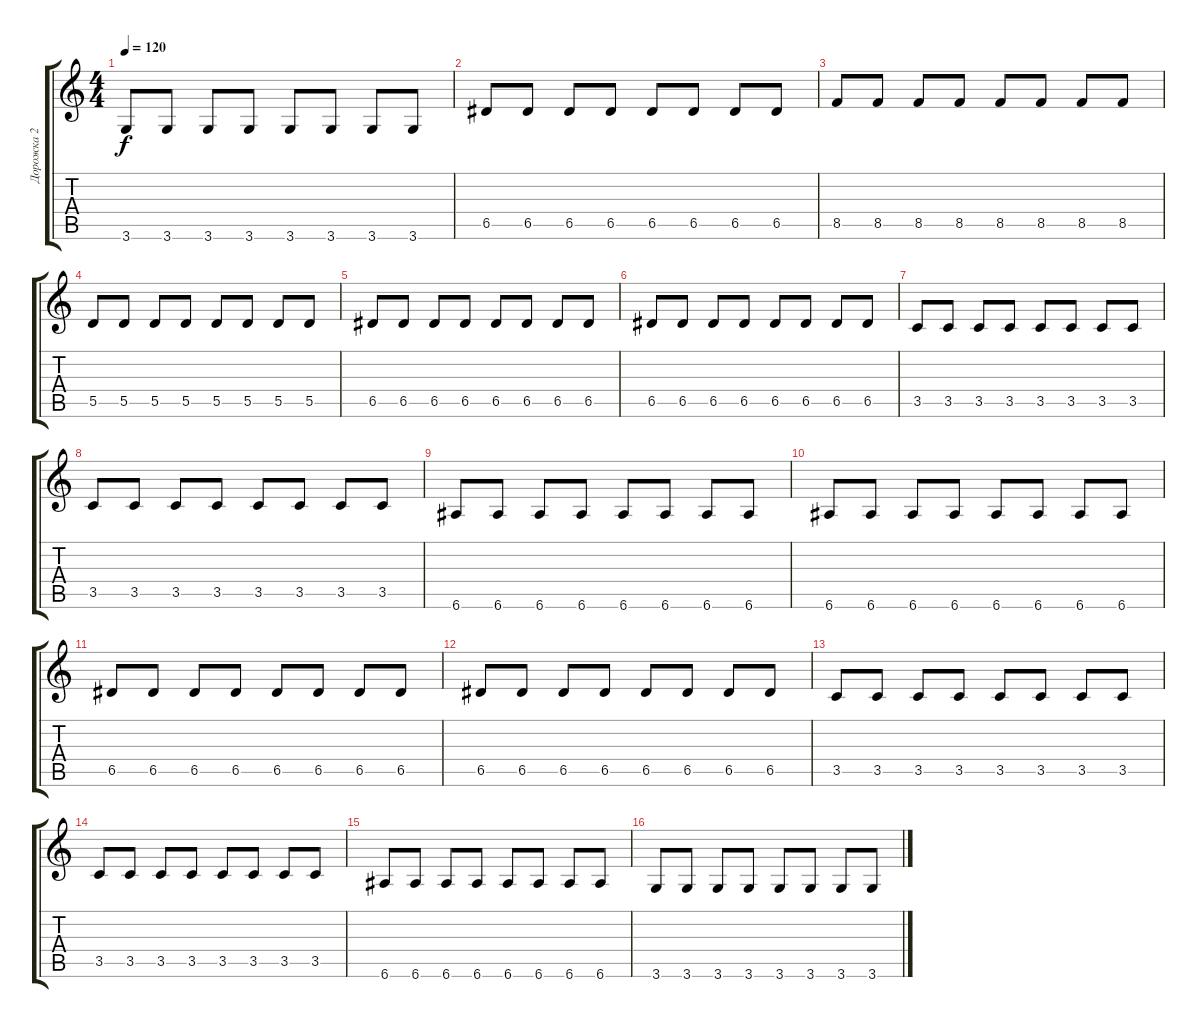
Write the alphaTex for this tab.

\track ("Дорожка 2" "Дорожка 2") {instrument electricbasspick}
\staff {score tabs}
\tuning (E4 B3 G3 D3 A2 E2) {hide}
\ts (4 4)
\tempo 120
\clef g2
\ks c
3.6.8{dy f} 3.6.8 3.6.8 3.6.8 3.6.8 3.6.8 3.6.8 3.6.8 |
6.5.8 6.5.8 6.5.8 6.5.8 6.5.8 6.5.8 6.5.8 6.5.8 |
8.5.8 8.5.8 8.5.8 8.5.8 8.5.8 8.5.8 8.5.8 8.5.8 |
5.5.8 5.5.8 5.5.8 5.5.8 5.5.8 5.5.8 5.5.8 5.5.8 |
6.5.8 6.5.8 6.5.8 6.5.8 6.5.8 6.5.8 6.5.8 6.5.8 |
6.5.8 6.5.8 6.5.8 6.5.8 6.5.8 6.5.8 6.5.8 6.5.8 |
3.5.8 3.5.8 3.5.8 3.5.8 3.5.8 3.5.8 3.5.8 3.5.8 |
3.5.8 3.5.8 3.5.8 3.5.8 3.5.8 3.5.8 3.5.8 3.5.8 |
6.6.8 6.6.8 6.6.8 6.6.8 6.6.8 6.6.8 6.6.8 6.6.8 |
6.6.8 6.6.8 6.6.8 6.6.8 6.6.8 6.6.8 6.6.8 6.6.8 |
6.5.8 6.5.8 6.5.8 6.5.8 6.5.8 6.5.8 6.5.8 6.5.8 |
6.5.8 6.5.8 6.5.8 6.5.8 6.5.8 6.5.8 6.5.8 6.5.8 |
3.5.8 3.5.8 3.5.8 3.5.8 3.5.8 3.5.8 3.5.8 3.5.8 |
3.5.8 3.5.8 3.5.8 3.5.8 3.5.8 3.5.8 3.5.8 3.5.8 |
6.6.8 6.6.8 6.6.8 6.6.8 6.6.8 6.6.8 6.6.8 6.6.8 |
3.6.8 3.6.8 3.6.8 3.6.8 3.6.8 3.6.8 3.6.8 3.6.8
